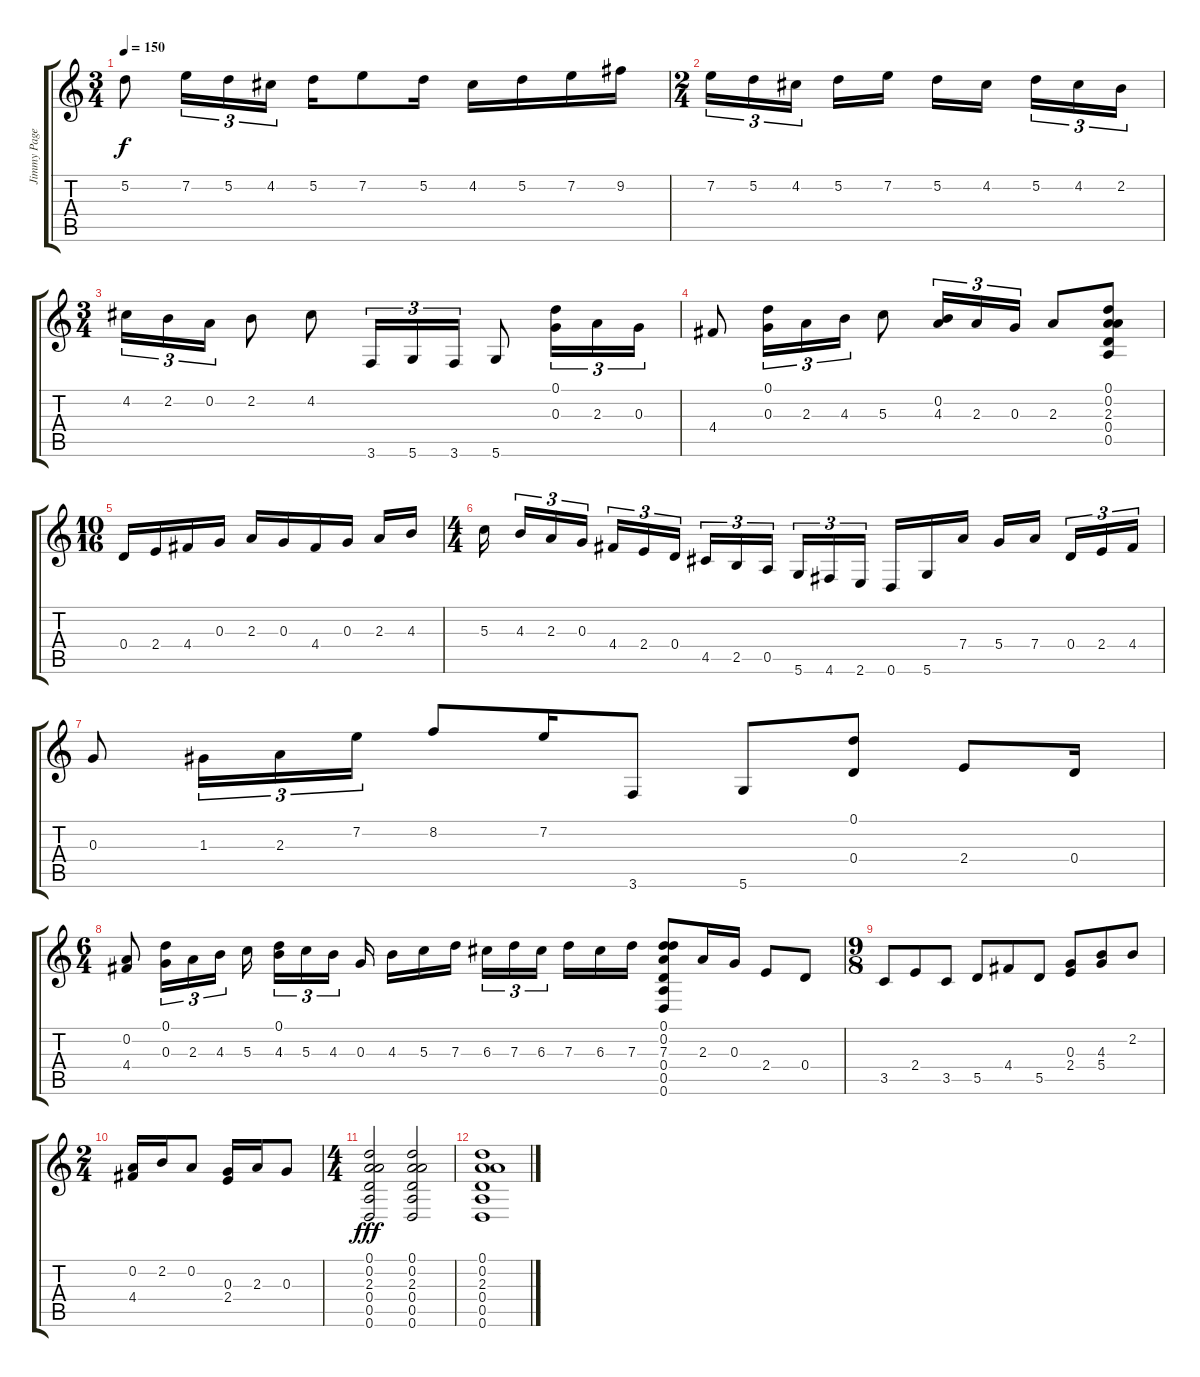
\track ("Jimmy Page - Led Zeppelin" "Jimmy Page") {instrument acousticguitarsteel}
\staff {score tabs}
\tuning (D4 A3 G3 D3 A2 D2) {hide}
\ts (3 4)
\tempo 150
\clef g2
\ks c
5.2.8{dy f} 7.2.16{tu (3 2)} 5.2.16{tu (3 2)} 4.2.16{tu (3 2)} 5.2.16 7.2.8 5.2.16 4.2.16 5.2.16 7.2.16 9.2.16 |
\ts (2 4)
7.2.16{tu (3 2)} 5.2.16{tu (3 2)} 4.2.16{tu (3 2)} 5.2.16 7.2.16 5.2.16 4.2.16 5.2.16{tu (3 2)} 4.2.16{tu (3 2)} 2.2.16{tu (3 2)} |
\ts (3 4)
4.2.16{tu (3 2)} 2.2.16{tu (3 2)} 0.2.16{tu (3 2)} 2.2.8 4.2.8 3.6.16{tu (3 2)} 5.6.16{tu (3 2)} 3.6.16{tu (3 2)} 5.6.8 (0.1 0.3).16{tu (3 2)} 2.3.16{tu (3 2)} 0.3.16{tu (3 2)} |
4.4.8 (0.1 0.3).16{tu (3 2)} 2.3.16{tu (3 2)} 4.3.16{tu (3 2)} 5.3.8 (0.2 4.3).16{tu (3 2)} 2.3.16{tu (3 2)} 0.3.16{tu (3 2)} 2.3.8 (0.1 0.2 2.3 0.4 0.5).8 |
\ts (10 16)
0.4.16 2.4.16 4.4.16 0.3.16 2.3.16 0.3.16 4.4.16 0.3.16 2.3.16 4.3.16 |
\ts (4 4)
5.3.16 4.3.16{tu (3 2)} 2.3.16{tu (3 2)} 0.3.16{tu (3 2)} 4.4.16{tu (3 2)} 2.4.16{tu (3 2)} 0.4.16{tu (3 2)} 4.5.16{tu (3 2)} 2.5.16{tu (3 2)} 0.5.16{tu (3 2)} 5.6.16{tu (3 2)} 4.6.16{tu (3 2)} 2.6.16{tu (3 2)} 0.6.16 5.6.16 7.4.16 5.4.16 7.4.16 0.4.16{tu (3 2)} 2.4.16{tu (3 2)} 4.4.16{tu (3 2)} |
0.3.8 1.3.16{tu (3 2)} 2.3.16{tu (3 2)} 7.2.16{tu (3 2)} 8.2.8 7.2.16 3.6.8 5.6.8 (0.1 0.4).8 2.4.8 0.4.16 |
\ts (6 4)
(0.2 4.4).8 (0.1 0.3).16{tu (3 2)} 2.3.16{tu (3 2)} 4.3.16{tu (3 2)} 5.3.16 (0.1 4.3).16{tu (3 2)} 5.3.16{tu (3 2)} 4.3.16{tu (3 2)} 0.3.16 4.3.16 5.3.16 7.3.16 6.3.16{tu (3 2)} 7.3.16{tu (3 2)} 6.3.16{tu (3 2)} 7.3.16 6.3.16 7.3.16 (0.1 0.2 7.3 0.4 0.5 0.6).8 2.3.16 0.3.16 2.4.8 0.4.8 |
\ts (9 8)
3.5.8 2.4.8 3.5.8 5.5.8 4.4.8 5.5.8 (0.3 2.4).8 (4.3 5.4).8 2.2.8 |
\ts (2 4)
(0.2 4.4).16 2.2.16 0.2.8 (0.3 2.4).16 2.3.16 0.3.8 |
\ts (4 4)
(0.1 0.2 2.3 0.4 0.5 0.6).2{dy fff} (0.1 0.2 2.3 0.4 0.5 0.6).2 |
(0.1 0.2 2.3 0.4 0.5 0.6).1
